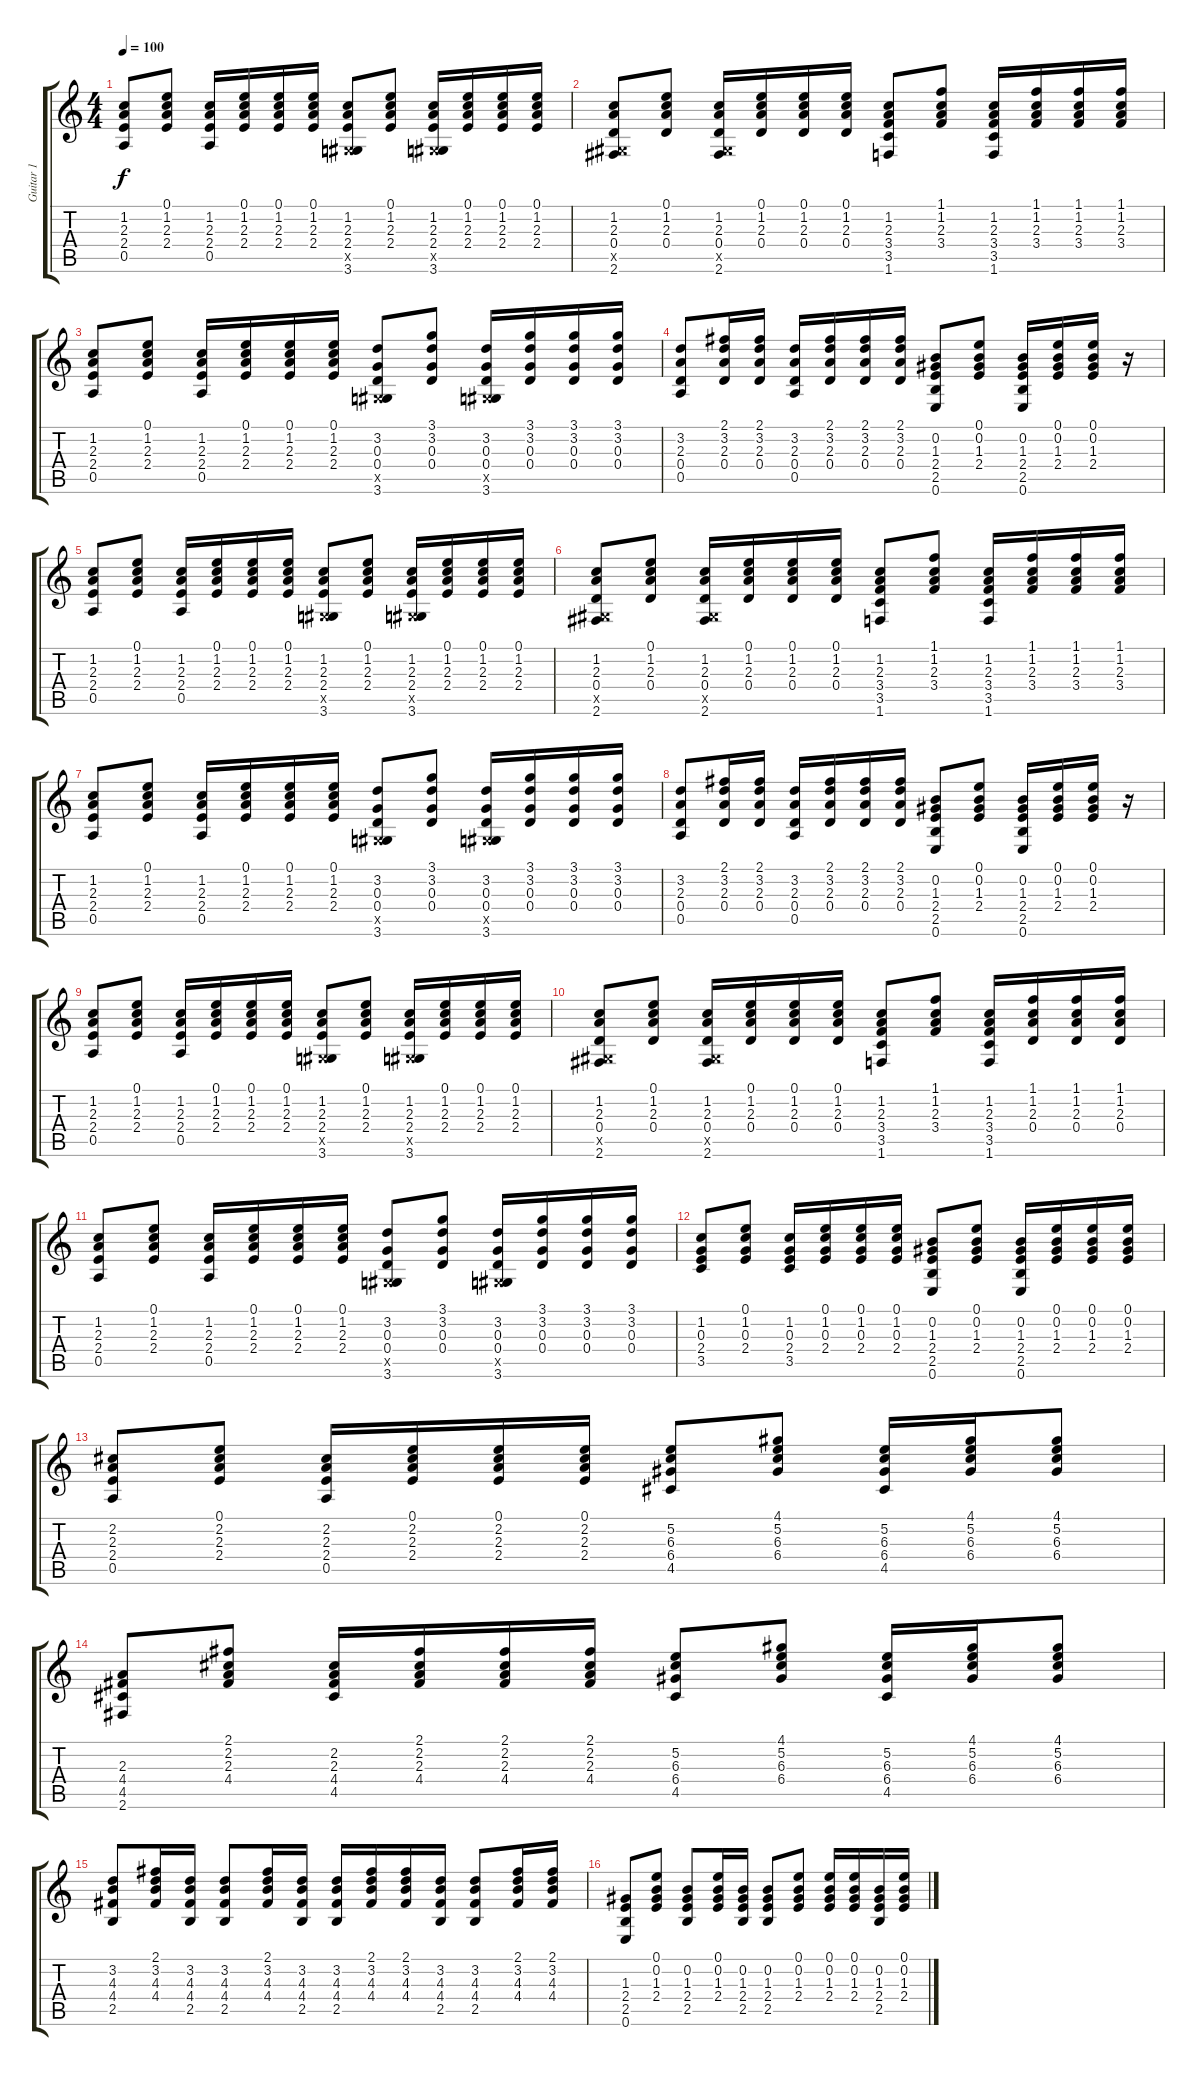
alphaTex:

\track ("Guitar 1" "Guitar 1") {instrument acousticguitarnylon}
\staff {score tabs}
\tuning (E4 B3 G3 D3 A2 E2) {hide}
\ts (4 4)
\tempo 100
\clef g2
\ks c
(1.2 2.3 2.4 0.5).8{dy f instrument acousticguitarnylon} (0.1 1.2 2.3 2.4).8 (1.2 2.3 2.4 0.5).16 (0.1 1.2 2.3 2.4).16 (0.1 1.2 2.3 2.4).16 (0.1 1.2 2.3 2.4).16 (1.2 2.3 2.4 -1.5{x} 3.6).8 (0.1 1.2 2.3 2.4).8 (1.2 2.3 2.4 -1.5{x} 3.6).16 (0.1 1.2 2.3 2.4).16 (0.1 1.2 2.3 2.4).16 (0.1 1.2 2.3 2.4).16 |
(1.2 2.3 0.4 -1.5{x} 2.6).8 (0.1 1.2 2.3 0.4).8 (1.2 2.3 0.4 -1.5{x} 2.6).16 (0.1 1.2 2.3 0.4).16 (0.1 1.2 2.3 0.4).16 (0.1 1.2 2.3 0.4).16 (1.2 2.3 3.4 3.5 1.6).8 (1.1 1.2 2.3 3.4).8 (1.2 2.3 3.4 3.5 1.6).16 (1.1 1.2 2.3 3.4).16 (1.1 1.2 2.3 3.4).16 (1.1 1.2 2.3 3.4).16 |
(1.2 2.3 2.4 0.5).8 (0.1 1.2 2.3 2.4).8 (1.2 2.3 2.4 0.5).16 (0.1 1.2 2.3 2.4).16 (0.1 1.2 2.3 2.4).16 (0.1 1.2 2.3 2.4).16 (3.2 0.3 0.4 -1.5{x} 3.6).8 (3.1 3.2 0.3 0.4).8 (3.2 0.3 0.4 -1.5{x} 3.6).16 (3.1 3.2 0.3 0.4).16 (3.1 3.2 0.3 0.4).16 (3.1 3.2 0.3 0.4).16 |
(3.2 2.3 0.4 0.5).8 (2.1 3.2 2.3 0.4).16 (2.1 3.2 2.3 0.4).16 (3.2 2.3 0.4 0.5).16 (2.1 3.2 2.3 0.4).16 (2.1 3.2 2.3 0.4).16 (2.1 3.2 2.3 0.4).16 (0.2 1.3 2.4 2.5 0.6).8 (0.1 0.2 1.3 2.4).8 (0.2 1.3 2.4 2.5 0.6).16 (0.1 0.2 1.3 2.4).16 (0.1 0.2 1.3 2.4).16 r.16 |
(1.2 2.3 2.4 0.5).8 (0.1 1.2 2.3 2.4).8 (1.2 2.3 2.4 0.5).16 (0.1 1.2 2.3 2.4).16 (0.1 1.2 2.3 2.4).16 (0.1 1.2 2.3 2.4).16 (1.2 2.3 2.4 -1.5{x} 3.6).8 (0.1 1.2 2.3 2.4).8 (1.2 2.3 2.4 -1.5{x} 3.6).16 (0.1 1.2 2.3 2.4).16 (0.1 1.2 2.3 2.4).16 (0.1 1.2 2.3 2.4).16 |
(1.2 2.3 0.4 -1.5{x} 2.6).8 (0.1 1.2 2.3 0.4).8 (1.2 2.3 0.4 -1.5{x} 2.6).16 (0.1 1.2 2.3 0.4).16 (0.1 1.2 2.3 0.4).16 (0.1 1.2 2.3 0.4).16 (1.2 2.3 3.4 3.5 1.6).8 (1.1 1.2 2.3 3.4).8 (1.2 2.3 3.4 3.5 1.6).16 (1.1 1.2 2.3 3.4).16 (1.1 1.2 2.3 3.4).16 (1.1 1.2 2.3 3.4).16 |
(1.2 2.3 2.4 0.5).8 (0.1 1.2 2.3 2.4).8 (1.2 2.3 2.4 0.5).16 (0.1 1.2 2.3 2.4).16 (0.1 1.2 2.3 2.4).16 (0.1 1.2 2.3 2.4).16 (3.2 0.3 0.4 -1.5{x} 3.6).8 (3.1 3.2 0.3 0.4).8 (3.2 0.3 0.4 -1.5{x} 3.6).16 (3.1 3.2 0.3 0.4).16 (3.1 3.2 0.3 0.4).16 (3.1 3.2 0.3 0.4).16 |
(3.2 2.3 0.4 0.5).8 (2.1 3.2 2.3 0.4).16 (2.1 3.2 2.3 0.4).16 (3.2 2.3 0.4 0.5).16 (2.1 3.2 2.3 0.4).16 (2.1 3.2 2.3 0.4).16 (2.1 3.2 2.3 0.4).16 (0.2 1.3 2.4 2.5 0.6).8 (0.1 0.2 1.3 2.4).8 (0.2 1.3 2.4 2.5 0.6).16 (0.1 0.2 1.3 2.4).16 (0.1 0.2 1.3 2.4).16 r.16 |
(1.2 2.3 2.4 0.5).8 (0.1 1.2 2.3 2.4).8 (1.2 2.3 2.4 0.5).16 (0.1 1.2 2.3 2.4).16 (0.1 1.2 2.3 2.4).16 (0.1 1.2 2.3 2.4).16 (1.2 2.3 2.4 -1.5{x} 3.6).8 (0.1 1.2 2.3 2.4).8 (1.2 2.3 2.4 -1.5{x} 3.6).16 (0.1 1.2 2.3 2.4).16 (0.1 1.2 2.3 2.4).16 (0.1 1.2 2.3 2.4).16 |
(1.2 2.3 0.4 -1.5{x} 2.6).8 (0.1 1.2 2.3 0.4).8 (1.2 2.3 0.4 -1.5{x} 2.6).16 (0.1 1.2 2.3 0.4).16 (0.1 1.2 2.3 0.4).16 (0.1 1.2 2.3 0.4).16 (1.2 2.3 3.4 3.5 1.6).8 (1.1 1.2 2.3 3.4).8 (1.2 2.3 3.4 3.5 1.6).16 (1.1 1.2 2.3 0.4).16 (1.1 1.2 2.3 0.4).16 (1.1 1.2 2.3 0.4).16 |
(1.2 2.3 2.4 0.5).8 (0.1 1.2 2.3 2.4).8 (1.2 2.3 2.4 0.5).16 (0.1 1.2 2.3 2.4).16 (0.1 1.2 2.3 2.4).16 (0.1 1.2 2.3 2.4).16 (3.2 0.3 0.4 -1.5{x} 3.6).8 (3.1 3.2 0.3 0.4).8 (3.2 0.3 0.4 -1.5{x} 3.6).16 (3.1 3.2 0.3 0.4).16 (3.1 3.2 0.3 0.4).16 (3.1 3.2 0.3 0.4).16 |
(1.2 0.3 2.4 3.5).8 (0.1 1.2 0.3 2.4).8 (1.2 0.3 2.4 3.5).16 (0.1 1.2 0.3 2.4).16 (0.1 1.2 0.3 2.4).16 (0.1 1.2 0.3 2.4).16 (0.2 1.3 2.4 2.5 0.6).8 (0.1 0.2 1.3 2.4).8 (0.2 1.3 2.4 2.5 0.6).16 (0.1 0.2 1.3 2.4).16 (0.1 0.2 1.3 2.4).16 (0.1 0.2 1.3 2.4).16 |
(2.2 2.3 2.4 0.5).8 (0.1 2.2 2.3 2.4).8 (2.2 2.3 2.4 0.5).16 (0.1 2.2 2.3 2.4).16 (0.1 2.2 2.3 2.4).16 (0.1 2.2 2.3 2.4).16 (5.2 6.3 6.4 4.5).8 (4.1 5.2 6.3 6.4).8 (5.2 6.3 6.4 4.5).16 (4.1 5.2 6.3 6.4).16 (4.1 5.2 6.3 6.4).8 |
(2.3 4.4 4.5 2.6).8 (2.1 2.2 2.3 4.4).8 (2.2 2.3 4.4 4.5).16 (2.1 2.2 2.3 4.4).16 (2.1 2.2 2.3 4.4).16 (2.1 2.2 2.3 4.4).16 (5.2 6.3 6.4 4.5).8 (4.1 5.2 6.3 6.4).8 (5.2 6.3 6.4 4.5).16 (4.1 5.2 6.3 6.4).16 (4.1 5.2 6.3 6.4).8 |
(3.2 4.3 4.4 2.5).8 (2.1 3.2 4.3 4.4).16 (3.2 4.3 4.4 2.5).16 (3.2 4.3 4.4 2.5).8 (2.1 3.2 4.3 4.4).16 (3.2 4.3 4.4 2.5).16 (3.2 4.3 4.4 2.5).16 (2.1 3.2 4.3 4.4).16 (2.1 3.2 4.3 4.4).16 (3.2 4.3 4.4 2.5).16 (3.2 4.3 4.4 2.5).8 (2.1 3.2 4.3 4.4).16 (2.1 3.2 4.3 4.4).16 |
(1.3 2.4 2.5 0.6).8 (0.1 0.2 1.3 2.4).8 (0.2 1.3 2.4 2.5).8 (0.1 0.2 1.3 2.4).16 (0.2 1.3 2.4 2.5).16 (0.2 1.3 2.4 2.5).8 (0.1 0.2 1.3 2.4).8 (0.1 0.2 1.3 2.4).16 (0.1 0.2 1.3 2.4).16 (0.2 1.3 2.4 2.5).16 (0.1 0.2 1.3 2.4).16
